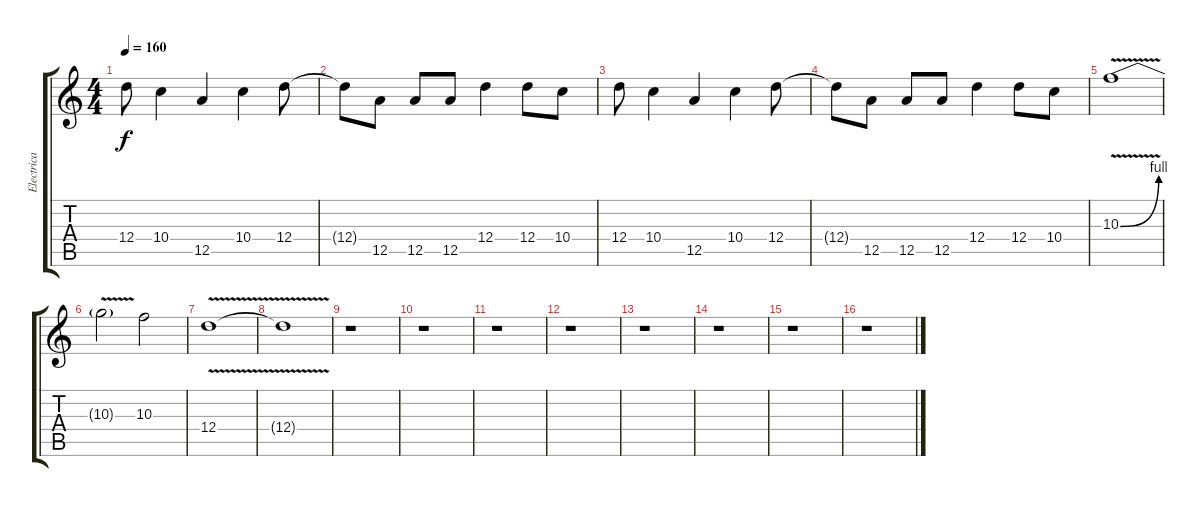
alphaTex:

\track ("Electrica" "Electrica") {instrument distortionguitar}
\staff {score tabs}
\tuning (E4 B3 G3 D3 A2 E2) {hide}
\ts (4 4)
\tempo 160
\clef g2
\ks c
12.4.8{dy f} 10.4.4 12.5.4 10.4.4 12.4.8 |
12.4{t}.8 12.5.8 12.5.8 12.5.8 12.4.4 12.4.8 10.4.8 |
12.4.8 10.4.4 12.5.4 10.4.4 12.4.8 |
12.4{t}.8 12.5.8 12.5.8 12.5.8 12.4.4 12.4.8 10.4.8 |
10.3{be (bend 0 0 60 4) v}.1 |
10.3{t}.2 10.3.2 |
12.4{v}.1 |
12.4{t}.1 |
r.1 |
r.1 |
r.1 |
r.1 |
r.1 |
r.1 |
r.1 |
r.1
